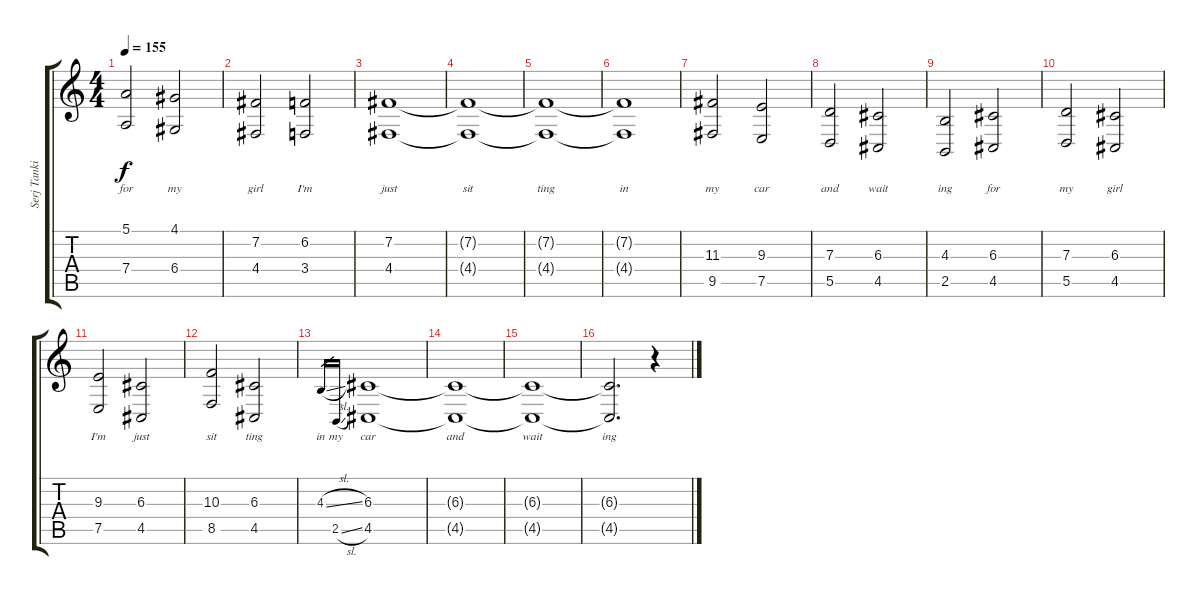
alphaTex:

\track ("Serj Tankian and Daron Malkian Vocals" "Serj Tanki") {instrument lead6voice}
\staff {score tabs}
\tuning (E4 B3 G3 D3 A2 D2) {hide}
\ts (4 4)
\tempo 155
\clef g2
\ks c
(5.1 7.4).2{lyrics (0 "for") lyrics (1 "") lyrics (2 "") lyrics (3 "") lyrics (4 "") dy f} (4.1 6.4).2{lyrics (0 "my") lyrics (1 "") lyrics (2 "") lyrics (3 "") lyrics (4 "")} |
(7.2 4.4).2{lyrics (0 "girl") lyrics (1 "") lyrics (2 "") lyrics (3 "") lyrics (4 "")} (6.2 3.4).2{lyrics (0 "I'm") lyrics (1 "") lyrics (2 "") lyrics (3 "") lyrics (4 "")} |
(7.2 4.4).1{lyrics (0 "just") lyrics (1 "") lyrics (2 "") lyrics (3 "") lyrics (4 "")} |
(7.2{t} 4.4{t}).1{lyrics (0 "sit") lyrics (1 "") lyrics (2 "") lyrics (3 "") lyrics (4 "")} |
(7.2{t} 4.4{t}).1{lyrics (0 "ting") lyrics (1 "") lyrics (2 "") lyrics (3 "") lyrics (4 "")} |
(7.2{t} 4.4{t}).1{lyrics (0 "in") lyrics (1 "") lyrics (2 "") lyrics (3 "") lyrics (4 "")} |
(11.3 9.5).2{lyrics (0 "my") lyrics (1 "") lyrics (2 "") lyrics (3 "") lyrics (4 "")} (9.3 7.5).2{lyrics (0 "car") lyrics (1 "") lyrics (2 "") lyrics (3 "") lyrics (4 "")} |
(7.3 5.5).2{lyrics (0 "and") lyrics (1 "") lyrics (2 "") lyrics (3 "") lyrics (4 "")} (6.3 4.5).2{lyrics (0 "wait") lyrics (1 "") lyrics (2 "") lyrics (3 "") lyrics (4 "")} |
(4.3 2.5).2{lyrics (0 "ing") lyrics (1 "") lyrics (2 "") lyrics (3 "") lyrics (4 "")} (6.3 4.5).2{lyrics (0 "for") lyrics (1 "") lyrics (2 "") lyrics (3 "") lyrics (4 "")} |
(7.3 5.5).2{lyrics (0 "my") lyrics (1 "") lyrics (2 "") lyrics (3 "") lyrics (4 "")} (6.3 4.5).2{lyrics (0 "girl") lyrics (1 "") lyrics (2 "") lyrics (3 "") lyrics (4 "")} |
(9.3 7.5).2{lyrics (0 "I'm") lyrics (1 "") lyrics (2 "") lyrics (3 "") lyrics (4 "")} (6.3 4.5).2{lyrics (0 "just") lyrics (1 "") lyrics (2 "") lyrics (3 "") lyrics (4 "")} |
(10.3 8.5).2{lyrics (0 "sit") lyrics (1 "") lyrics (2 "") lyrics (3 "") lyrics (4 "")} (6.3 4.5).2{lyrics (0 "ting") lyrics (1 "") lyrics (2 "") lyrics (3 "") lyrics (4 "")} |
4.3{sl}.16{lyrics (0 "in") lyrics (1 "") lyrics (2 "") lyrics (3 "") lyrics (4 "") gr} 2.5{sl}.16{lyrics (0 "my") lyrics (1 "") lyrics (2 "") lyrics (3 "") lyrics (4 "") gr} (6.3 4.5).1{lyrics (0 "car") lyrics (1 "") lyrics (2 "") lyrics (3 "") lyrics (4 "")} |
(6.3{t} 4.5{t}).1{lyrics (0 "and") lyrics (1 "") lyrics (2 "") lyrics (3 "") lyrics (4 "")} |
(6.3{t} 4.5{t}).1{lyrics (0 "wait") lyrics (1 "") lyrics (2 "") lyrics (3 "") lyrics (4 "")} |
(6.3{t} 4.5{t}).2{d lyrics (0 "ing") lyrics (1 "") lyrics (2 "") lyrics (3 "") lyrics (4 "")} r.4
